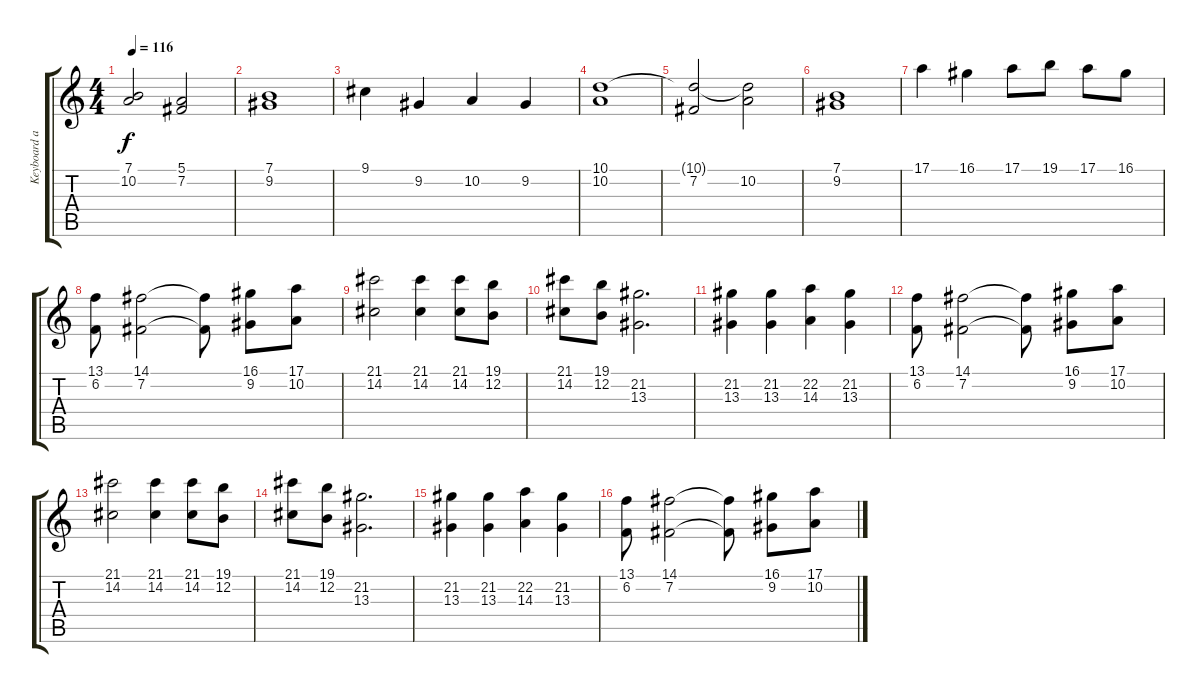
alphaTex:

\track ("Keyboard and High strings" "Keyboard a") {instrument stringensemble1}
\staff {score tabs}
\tuning (E4 B3 G3 D3 A2 E2) {hide}
\ts (4 4)
\tempo 116
\clef g2
\ks c
(7.1{t} 10.2{t}).2{dy f} (5.1 7.2).2 |
(7.1 9.2).1 |
9.1.4 9.2.4 10.2.4 9.2.4 |
(10.1 10.2).1 |
(10.1{t} 7.2).2 (10.1{t} 10.2).2 |
(7.1 9.2).1 |
17.1.4 16.1.4 17.1.8 19.1.8 17.1.8 16.1.8 |
(13.1 6.2).8{volume 13 instrument stringensemble1} (14.1 7.2).2 (14.1{t} 7.2{t}).8 (16.1 9.2).8 (17.1 10.2).8 |
(21.1 14.2).2 (21.1 14.2).4 (21.1 14.2).8 (19.1 12.2).8 |
(21.1 14.2).8 (19.1 12.2).8 (21.2 13.3).2{d} |
(21.2 13.3).4 (21.2 13.3).4 (22.2 14.3).4 (21.2 13.3).4 |
(13.1 6.2).8 (14.1 7.2).2 (14.1{t} 7.2{t}).8 (16.1 9.2).8 (17.1 10.2).8 |
(21.1 14.2).2 (21.1 14.2).4 (21.1 14.2).8 (19.1 12.2).8 |
(21.1 14.2).8 (19.1 12.2).8 (21.2 13.3).2{d} |
(21.2 13.3).4 (21.2 13.3).4 (22.2 14.3).4 (21.2 13.3).4 |
(13.1 6.2).8 (14.1 7.2).2 (14.1{t} 7.2{t}).8 (16.1 9.2).8 (17.1 10.2).8
